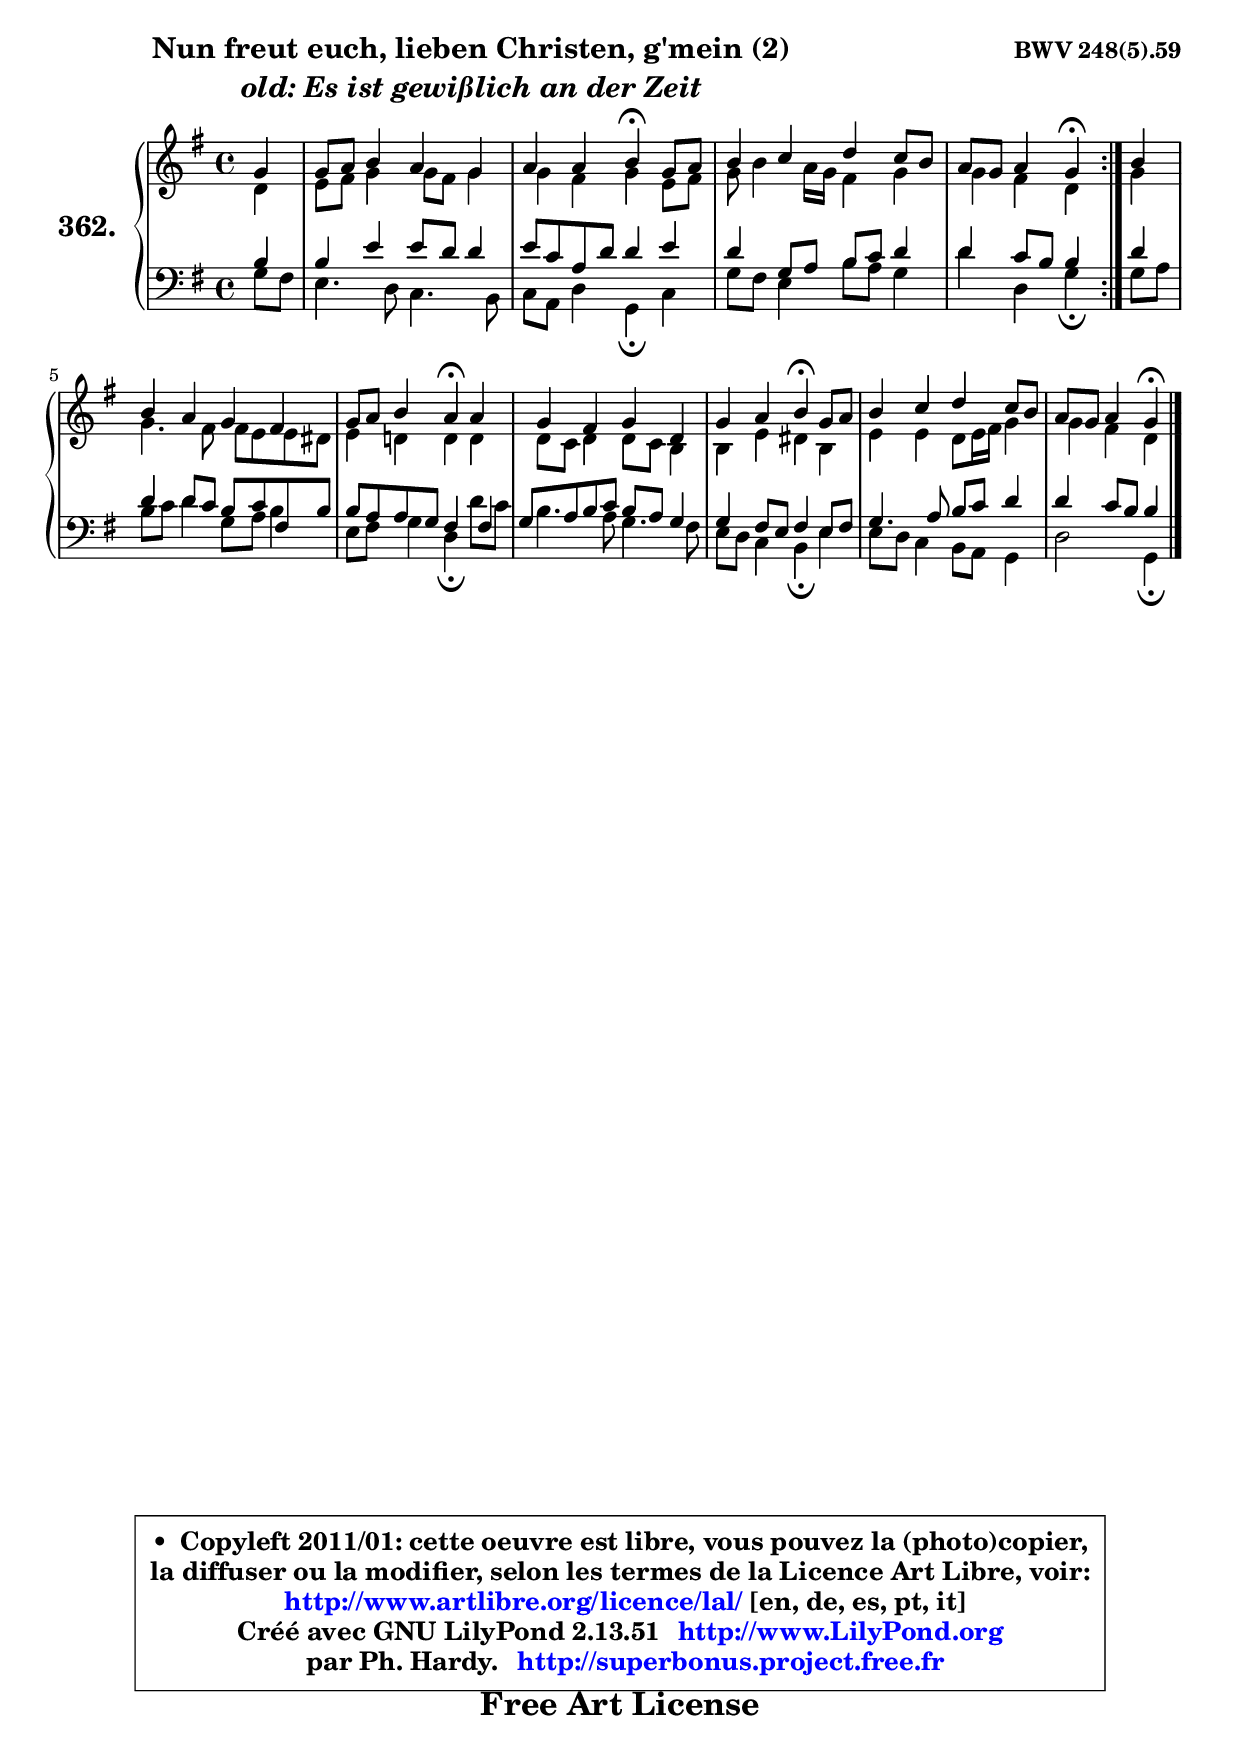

\version "2.13.51"

    \paper {
%	system-system-spacing #'padding = #0.1
%	score-system-spacing #'padding = #0.1
%	ragged-bottom = ##f
%	ragged-last-bottom = ##f
	}

    \header {
      opus = \markup { \bold "BWV 248(5).59" }
      piece = \markup { \hspace #9 \fontsize #2 \bold \column \center-align { \line { "Nun freut euch, lieben Christen, g'mein (2)" }
                     \line { \italic "old: Es ist gewißlich an der Zeit" }
                 } }
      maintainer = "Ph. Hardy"
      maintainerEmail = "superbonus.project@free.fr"
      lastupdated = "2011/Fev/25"
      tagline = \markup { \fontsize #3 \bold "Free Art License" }
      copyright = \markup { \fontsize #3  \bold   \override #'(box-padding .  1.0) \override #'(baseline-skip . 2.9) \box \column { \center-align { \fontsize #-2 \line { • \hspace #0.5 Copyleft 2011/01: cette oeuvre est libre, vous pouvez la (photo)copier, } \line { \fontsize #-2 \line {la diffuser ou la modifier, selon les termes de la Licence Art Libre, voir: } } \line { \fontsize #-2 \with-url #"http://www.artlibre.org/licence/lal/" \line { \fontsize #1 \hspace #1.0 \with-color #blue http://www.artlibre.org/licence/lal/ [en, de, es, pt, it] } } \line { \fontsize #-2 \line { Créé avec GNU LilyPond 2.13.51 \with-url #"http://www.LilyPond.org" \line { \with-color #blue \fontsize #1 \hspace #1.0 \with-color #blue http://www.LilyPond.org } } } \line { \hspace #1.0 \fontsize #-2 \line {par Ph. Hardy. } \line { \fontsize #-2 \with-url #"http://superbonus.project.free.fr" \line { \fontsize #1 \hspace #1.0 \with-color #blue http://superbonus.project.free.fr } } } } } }

	  }

  guidemidi = {
	\repeat volta 2 {
        r4 |
        R1 |
        r2 \tempo 4 = 30 r4 \tempo 4 = 78 r4 |
        R1 |
        r2 \tempo 4 = 30 r4 \tempo 4 = 78 } %fin du repeat
        r4 |
        R1 |
        r2 \tempo 4 = 30 r4 \tempo 4 = 78 r4 |
        R1 |
        r2 \tempo 4 = 30 r4 \tempo 4 = 78 r4 |
        R1 |
        r2 \tempo 4 = 30 r4 
	}

  upper = {
	\time 4/4
	\key g \major
	\clef treble
	\partial 4
	\voiceOne
	<< { 
	% SOPRANO
	\set Voice.midiInstrument = "acoustic grand"
	\relative c'' {
	\repeat volta 2 {
        g4 |
        g8 a b4 a g |
        a4 a b4\fermata g8 a |
        b4 c d c8 b |
        a8 g a4 g\fermata } %fin du repeat
        b4 |
        b4 a g fis |
        g8 a b4 a\fermata a |
        g4 fis g d |
        g4 a b\fermata g8 a |
        b4 c d c8 b |
        a8 g a4 g\fermata
        \bar "|."
	} % fin de relative
	}

	\context Voice="1" { \voiceTwo 
	% ALTO
	\set Voice.midiInstrument = "acoustic grand"
	\relative c' {
	\repeat volta 2 {
        d4 |
        e8 fis g4 g8 fis g4 |
        g4 fis g e8 fis |
        g8 b4 a16 g fis4 g |
        g4 fis d } %fin du repeat
        g4 |
        g4. fis8 fis e e dis |
        e4 d! d d |
        d8 c d4 d8 c b4 |
        b4 e dis b |
        e4 e d8 e16 fis g4 |
        g4 fis d
        \bar "|."
	} % fin de relative
	\oneVoice
	} >>
	}

    lower = {
	\time 4/4
	\key g \major
	\clef bass
	\partial 4
	\voiceOne
	<< { 
	% TENOR
	\set Voice.midiInstrument = "acoustic grand"
	\relative c' {
	\repeat volta 2 {
        b4 |
        b4 e e8 d d4 |
        e8 c a d d4 e |
        d4 g,8 a b c d4 |
        d4 c8 b b4 } %fin du repeat
        d4 |
        d4 d8 c b c fis,8 b |
        b8 a a g fis4 \once \override NoteColumn #'force-hshift = #0.4 fis4 |
        \once \override NoteColumn #'force-hshift = #-1.4 g8 a b c b a g4 |
        g4 fis8 e fis4 e8 fis |
        g4. a8 b c d4 |
        d4 c8 b b4
        \bar "|."
	} % fin de relative
	}
	\context Voice="1" { \voiceTwo 
	% BASS
	\set Voice.midiInstrument = "acoustic grand"
	\relative c' {
	\repeat volta 2 {
        g8 fis |
        e4. d8 c4. b8 |
        c8 a d4 g,\fermata c4 |
        g'8 fis e4 b'8 a g4 |
        d'4 d, g\fermata } %fin du repeat
        g8 a |
        b8 c d4 g,8 a b4 |
        e,8 fis g4 d\fermata d'8 c8 |
        b4. a8 g4. fis8 |
        e8 d c4 b\fermata e4 |
        e8 d c4 b8 a g4 |
        d'2 g,4\fermata
        \bar "|."
	} % fin de relative
	\oneVoice
	} >>
	}


    \score { 

	\new PianoStaff <<
	\set PianoStaff.instrumentName = \markup { \bold \huge "362." }
	\new Staff = "upper" \upper
	\new Staff = "lower" \lower
	>>

    \layout {
%	ragged-last = ##f
	   }

         } % fin de score

  \score {
    \unfoldRepeats { << \guidemidi \upper \lower >> }
    \midi {
    \context {
     \Staff
      \remove "Staff_performer"
               }

     \context {
      \Voice
       \consists "Staff_performer"
                }

     \context { 
      \Score
      tempoWholesPerMinute = #(ly:make-moment 78 4)
		}
	    }
	}

